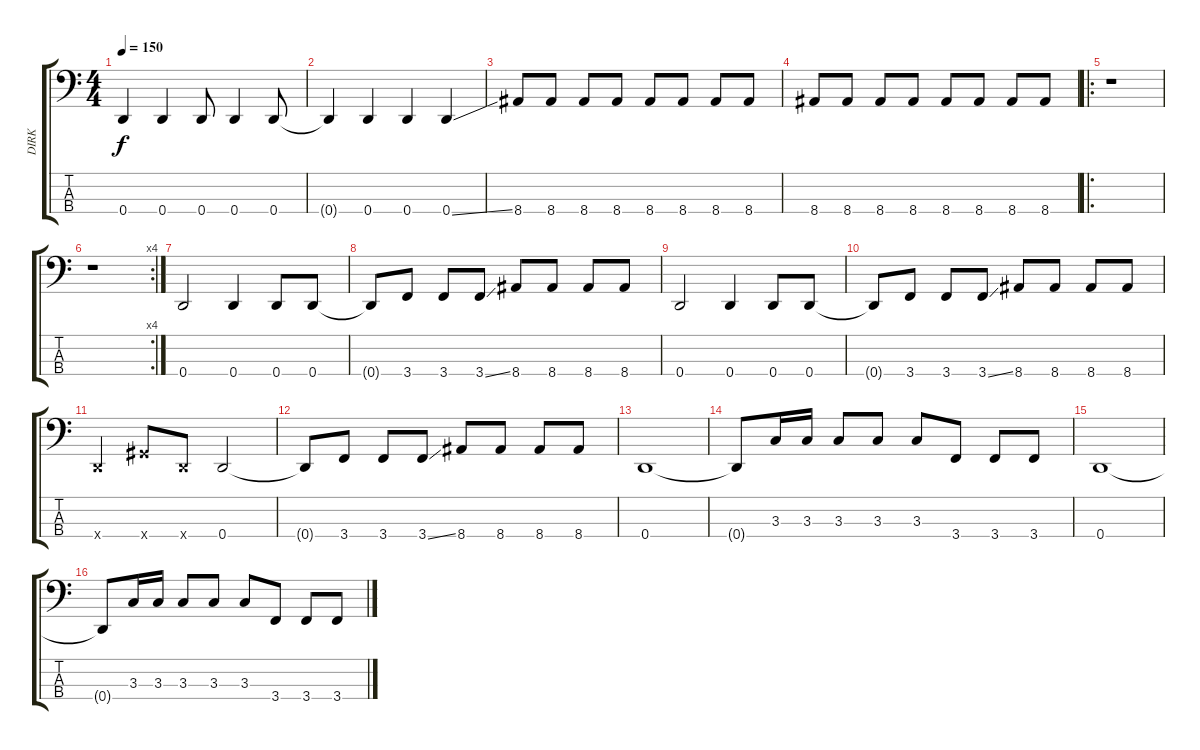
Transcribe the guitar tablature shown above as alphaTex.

\track ("DIRK " "DIRK ") {instrument electricbassfinger}
\staff {score tabs}
\tuning (G2 D2 A1 D1) {hide}
\ts (4 4)
\tempo 150
\clef f4
\ks c
0.4.4{dy f} 0.4.4 0.4.8 0.4.4 0.4.8 |
0.4{t}.4 0.4.4 0.4.4 0.4{ss}.4 |
8.4.8 8.4.8 8.4.8 8.4.8 8.4.8 8.4.8 8.4.8 8.4.8 |
8.4.8 8.4.8 8.4.8 8.4.8 8.4.8 8.4.8 8.4.8 8.4.8 |
\ro
r.1 |
\rc 4
r.1 |
0.4.2 0.4.4 0.4.8 0.4.8 |
0.4{t}.8 3.4.8 3.4.8 3.4{ss}.8 8.4.8 8.4.8 8.4.8 8.4.8 |
0.4.2 0.4.4 0.4.8 0.4.8 |
0.4{t}.8 3.4.8 3.4.8 3.4{ss}.8 8.4.8 8.4.8 8.4.8 8.4.8 |
0.4{x}.4 6.4{x}.8 0.4{x}.8 0.4.2 |
0.4{t}.8 3.4.8 3.4.8 3.4{ss}.8 8.4.8 8.4.8 8.4.8 8.4.8 |
0.4.1 |
0.4{t}.8 3.3.16 3.3.16 3.3.8 3.3.8 3.3.8 3.4.8 3.4.8 3.4.8 |
0.4.1 |
0.4{t}.8 3.3.16 3.3.16 3.3.8 3.3.8 3.3.8 3.4.8 3.4.8 3.4.8
